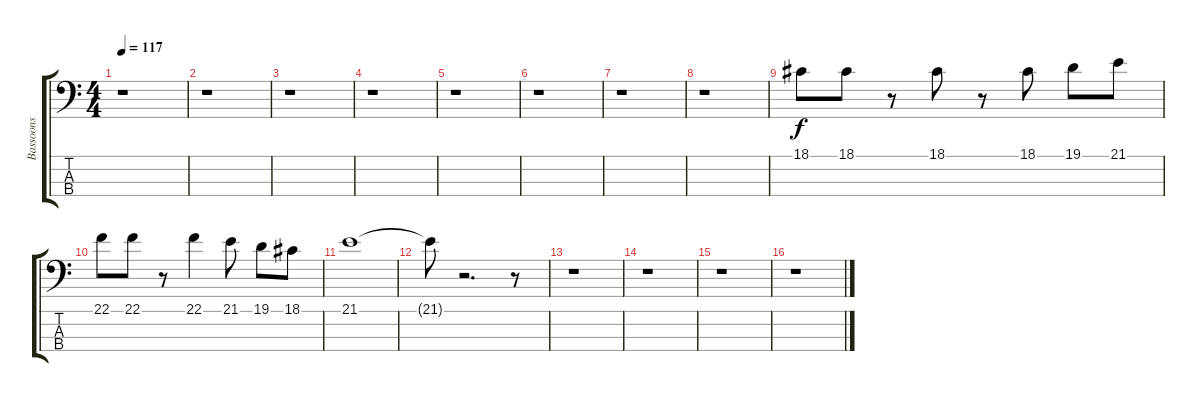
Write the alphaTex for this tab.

\track ("Bassoons" "Bassoons") {instrument clarinet}
\staff {score tabs}
\tuning (G2 D2 A1 E1) {hide}
\ts (4 4)
\tempo 117
\clef f4
\ks c
r.1{dy f} |
r.1 |
r.1 |
r.1 |
r.1 |
r.1 |
r.1 |
r.1 |
18.1.8 18.1.8 r.8 18.1.8 r.8 18.1.8 19.1.8 21.1.8 |
22.1.8 22.1.8 r.8 22.1.4 21.1.8 19.1.8 18.1.8 |
21.1.1 |
21.1{t}.8 r.2{d} r.8 |
r.1 |
r.1 |
r.1 |
r.1
